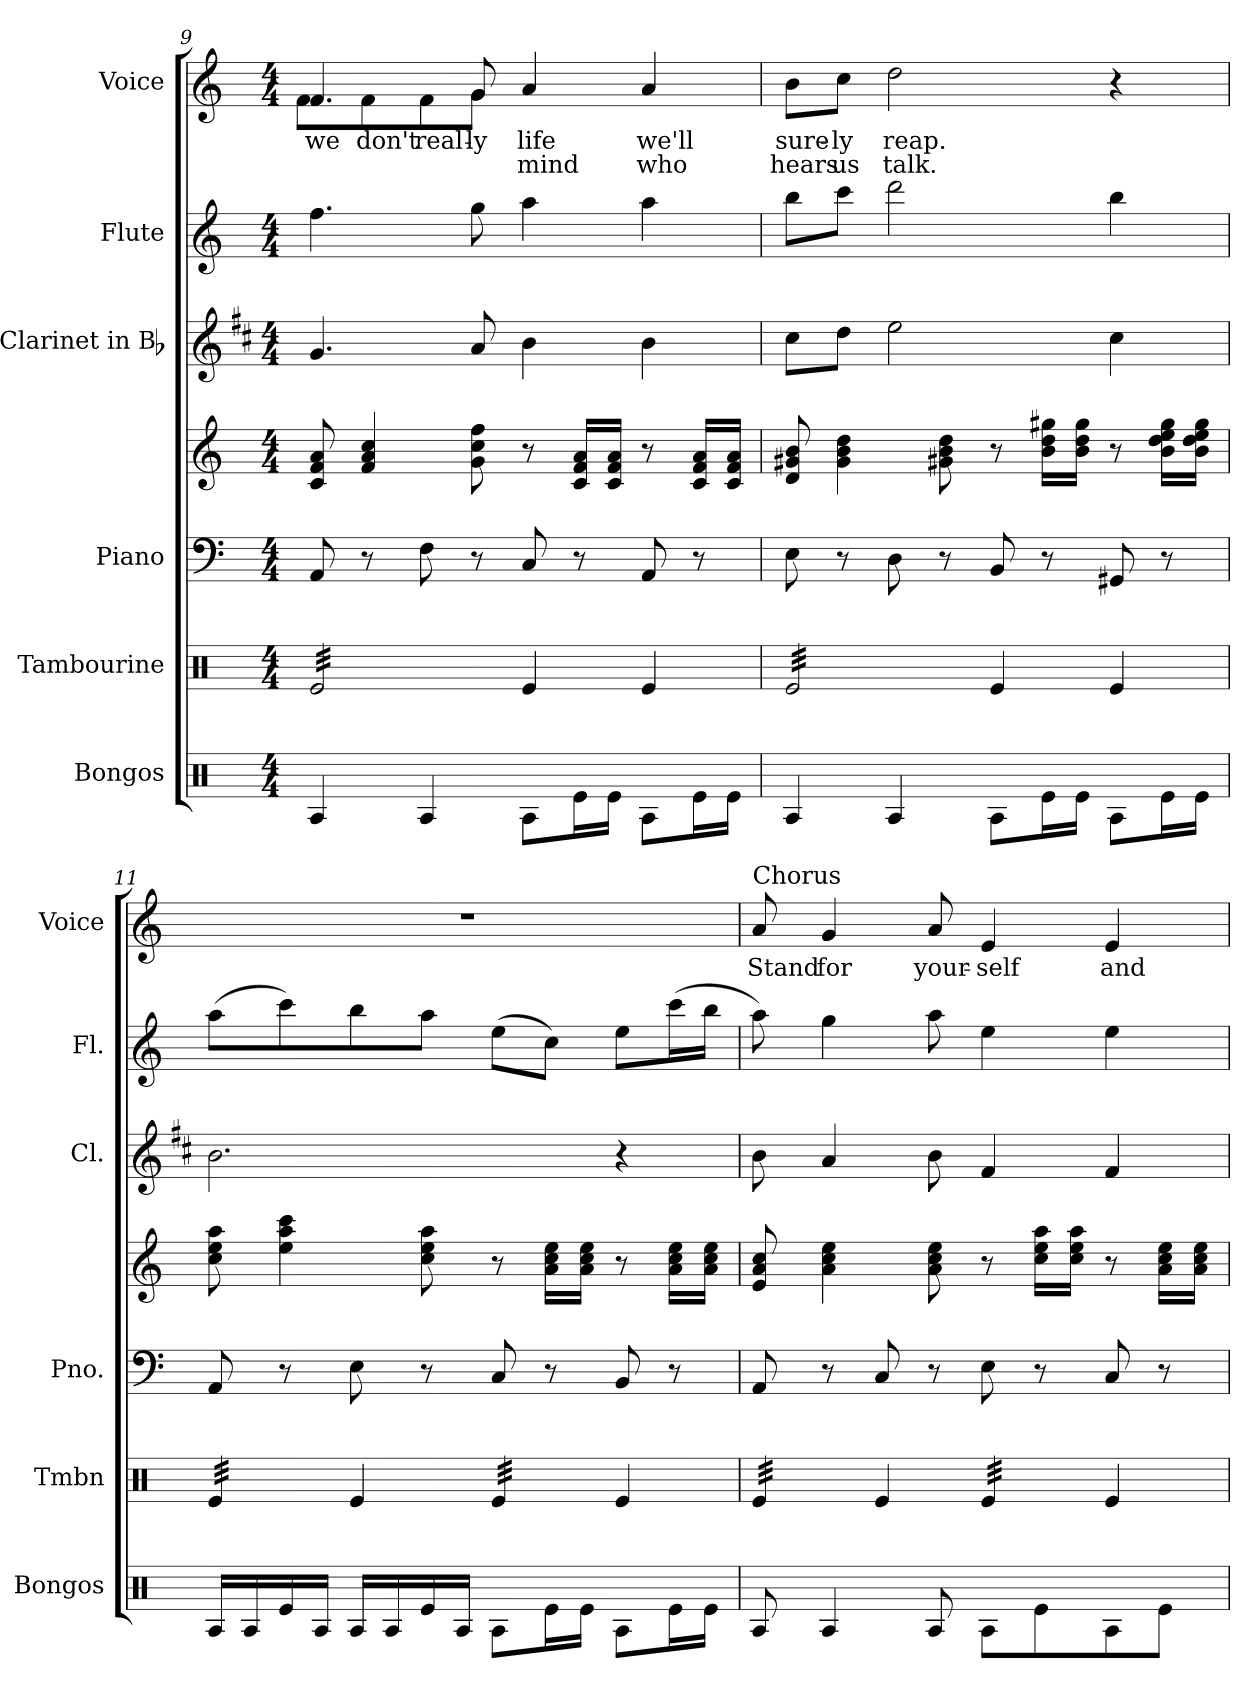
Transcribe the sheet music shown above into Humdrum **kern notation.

**kern	**kern	**kern	**kern	**kern	**kern	**kern	**text	**text
*part6	*part5	*part4	*part4	*part3	*part2	*part1	*part1	*part1
*staff7	*staff6	*staff5	*staff4	*staff3	*staff2	*staff1	*staff1	*staff1
*I"Bongos	*I"Tambourine	*I"Piano	*	*I"Clarinet in Bb	*I"Flute	*I"Voice	*	*
*I'Bongos	*I'Tmbn	*I'Pno.	*	*I'Cl.	*I'Fl.	*I'Voice	*	*
!!LO:PB:g=z
*clefX	*clefX	*clefF4	*clefG2	*clefG2	*clefG2	*clefG2	*	*
*	*	*	*	*ITrd1c2	*	*	*	*
*k[]	*k[]	*k[]	*k[]	*k[]	*k[]	*k[]	*	*
*C:	*C:	*C:	*C:	*C:	*C:	*C:	*	*
*M4/4	*M4/4	*M4/4	*M4/4	*M4/4	*M4/4	*M4/4	*	*
=9	=9	=9	=9	=9	=9	=9	=9	=9
!	!	!	!	!	!	!	!LO:LY:b:color=#000000	!
*	*	*	*	*	*	*^	*	*
!	!	!	!	!	!	!	!	!LO:LY:b:color=#000000	!
*	*tremolo	*	*	*	*	*	*	*	*
4RAi/	32Rei/LLL	8AAi/	8ci/ 8fi 8ai	4.fi/	4.ffi\	4.fi/	8fi\L	we	.
.	32Rei/	.	.	.	.	.	.	.	.
.	32Rei/	.	.	.	.	.	.	.	.
.	32Rei/	.	.	.	.	.	.	.	.
!	!	!	!	!	!	!	!	!LO:LY:b:color=#000000	!
.	32Rei/	8r	4fi/ 4ai 4cci	.	.	.	8fi\	don't	.
.	32Rei/	.	.	.	.	.	.	.	.
.	32Rei/	.	.	.	.	.	.	.	.
.	32Rei/	.	.	.	.	.	.	.	.
!	!	!	!	!	!	!	!	!LO:LY:b:color=#000000	!
4RAi/	32Rei/	8Fi\	.	.	.	.	8fi\	real-	.
.	32Rei/	.	.	.	.	.	.	.	.
.	32Rei/	.	.	.	.	.	.	.	.
.	32Rei/	.	.	.	.	.	.	.	.
!	!	!	!	!	!	!	!	!LO:LY:b:color=#000000	!
!	!	!	!	!	!	!	!	!LO:LY:b:color=#000000	!
.	32Rei/	8r	8gi\ 8cci 8ffi	8gi/	8ggi\	8gi/	8gi\J	-ly	.
.	32Rei/	.	.	.	.	.	.	.	.
.	32Rei/	.	.	.	.	.	.	.	.
.	32Rei/JJJ	.	.	.	.	.	.	.	.
*	*Xtremolo	*	*	*	*	*	*	*	*
!	!	!	!	!	!	!	!	!LO:LY:b:color=#000000	!LO:LY:b:color=#000000
8RAi\L	4Rei/	8Ci/	8r	4ai\	4aai\	4ai/	2ryy	life	mind
16Rei\L	.	8r	16ci/ 16fi 16aiLL	.	.	.	.	.	.
16Rei\JJ	.	.	16ci/ 16fi 16aiJJ	.	.	.	.	.	.
!	!	!	!	!	!	!	!	!LO:LY:b:color=#000000	!LO:LY:b:color=#000000
8RAi\L	4Rei/	8AAi/	8r	4ai\	4aai\	4ai/	.	we'll	who
16Rei\L	.	8r	16ci/ 16fi 16aiLL	.	.	.	.	.	.
16Rei\JJ	.	.	16ci/ 16fi 16aiJJ	.	.	.	.	.	.
*	*	*	*	*	*	*v	*v	*	*
=10	=10	=10	=10	=10	=10	=10	=10	=10
!	!	!	!	!	!	!	!LO:LY:b:color=#000000	!LO:LY:b:color=#000000
*	*tremolo	*	*	*	*	*	*	*
4RAi/	32Rei/LLL	8Ei\	8di/ 8g#Xi 8bi	8bi\L	8bbi\L	8bi\L	sure-	hears
.	32Rei/	.	.	.	.	.	.	.
.	32Rei/	.	.	.	.	.	.	.
.	32Rei/	.	.	.	.	.	.	.
!	!	!	!	!	!	!	!LO:LY:b:color=#000000	!LO:LY:b:color=#000000
.	32Rei/	8r	4g#i\ 4bi 4ddi	8cci\J	8ccci\J	8cci\J	-ly	us
.	32Rei/	.	.	.	.	.	.	.
.	32Rei/	.	.	.	.	.	.	.
.	32Rei/	.	.	.	.	.	.	.
!	!	!	!	!	!	!	!LO:LY:b:color=#000000	!LO:LY:b:color=#000000
4RAi/	32Rei/	8Di\	.	2ddi\	2dddi\	2ddi\	reap.	talk.
.	32Rei/	.	.	.	.	.	.	.
.	32Rei/	.	.	.	.	.	.	.
.	32Rei/	.	.	.	.	.	.	.
.	32Rei/	8r	8g#Xi\ 8bi 8ddi	.	.	.	.	.
.	32Rei/	.	.	.	.	.	.	.
.	32Rei/	.	.	.	.	.	.	.
.	32Rei/JJJ	.	.	.	.	.	.	.
*	*Xtremolo	*	*	*	*	*	*	*
8RAi\L	4Rei/	8BBi/	8r	.	.	.	.	.
16Rei\L	.	8r	16bi\ 16ddi 16gg#XiLL	.	.	.	.	.
16Rei\JJ	.	.	16bi\ 16ddi 16gg#iJJ	.	.	.	.	.
8RAi\L	4Rei/	8GG#Xi/	8r	4bi\	4bbi\	4r	.	.
16Rei\L	.	8r	16bi\ 16ddi 16eei 16gg#iLL	.	.	.	.	.
16Rei\JJ	.	.	16bi\ 16ddi 16eei 16gg#iJJ	.	.	.	.	.
=11	=11	=11	=11	=11	=11	=11	=11	=11
*	*tremolo	*	*	*	*	*	*	*
16RAi/LL	32Rei/LLL	8AAi/	8cci\ 8eei 8aai	2.ai\	(8aai\L	1r	.	.
.	32Rei/	.	.	.	.	.	.	.
16RAi/	32Rei/	.	.	.	.	.	.	.
.	32Rei/	.	.	.	.	.	.	.
16Rei/	32Rei/	8r	4eei\ 4aai 4ccci	.	8ccci\)	.	.	.
.	32Rei/	.	.	.	.	.	.	.
16RAi/JJ	32Rei/	.	.	.	.	.	.	.
.	32Rei/JJJ	.	.	.	.	.	.	.
*	*Xtremolo	*	*	*	*	*	*	*
16RAi/LL	4Rei/	8Ei\	.	.	8bbi\	.	.	.
16RAi/	.	.	.	.	.	.	.	.
16Rei/	.	8r	8cci\ 8eei 8aai	.	8aai\J	.	.	.
16RAi/JJ	.	.	.	.	.	.	.	.
*	*tremolo	*	*	*	*	*	*	*
8RAi\L	32Rei/LLL	8Ci/	8r	.	(8eei\L	.	.	.
.	32Rei/	.	.	.	.	.	.	.
.	32Rei/	.	.	.	.	.	.	.
.	32Rei/	.	.	.	.	.	.	.
16Rei\L	32Rei/	8r	16ai\ 16cci 16eeiLL	.	8cci\J)	.	.	.
.	32Rei/	.	.	.	.	.	.	.
16Rei\JJ	32Rei/	.	16ai\ 16cci 16eeiJJ	.	.	.	.	.
.	32Rei/JJJ	.	.	.	.	.	.	.
*	*Xtremolo	*	*	*	*	*	*	*
8RAi\L	4Rei/	8BBi/	8r	4r	8eei\L	.	.	.
16Rei\L	.	8r	16ai\ 16cci 16eeiLL	.	(16ccci\L	.	.	.
16Rei\JJ	.	.	16ai\ 16cci 16eeiJJ	.	16bbi\JJ	.	.	.
!!LO:LB:g=z
=12	=12	=12	=12	=12	=12	=12	=12	=12
!	!	!	!	!	!	!LO:TX:a:t=Chorus	!	!
!	!	!	!	!	!	!	!LO:LY:b:color=#000000	!
*	*tremolo	*	*	*	*	*	*	*
8RAi/	32Rei/LLL	8AAi/	8ei/ 8ai 8cci	8ai\	8aai\)	8ai/	Stand	.
.	32Rei/	.	.	.	.	.	.	.
.	32Rei/	.	.	.	.	.	.	.
.	32Rei/	.	.	.	.	.	.	.
!	!	!	!	!	!	!	!LO:LY:b:color=#000000	!
4RAi/	32Rei/	8r	4ai\ 4cci 4eei	4gi/	4ggi\	4gi/	for	.
.	32Rei/	.	.	.	.	.	.	.
.	32Rei/	.	.	.	.	.	.	.
.	32Rei/JJJ	.	.	.	.	.	.	.
*	*Xtremolo	*	*	*	*	*	*	*
.	4Rei/	8Ci/	.	.	.	.	.	.
!	!	!	!	!	!	!	!LO:LY:b:color=#000000	!
8RAi/	.	8r	8ai\ 8cci 8eei	8ai\	8aai\	8ai/	your-	.
!	!	!	!	!	!	!	!LO:LY:b:color=#000000	!
*	*tremolo	*	*	*	*	*	*	*
8RAi\L	32Rei/LLL	8Ei\	8r	4ei/	4eei\	4ei/	-self	.
.	32Rei/	.	.	.	.	.	.	.
.	32Rei/	.	.	.	.	.	.	.
.	32Rei/	.	.	.	.	.	.	.
8Rei\	32Rei/	8r	16cci\ 16eei 16aaiLL	.	.	.	.	.
.	32Rei/	.	.	.	.	.	.	.
.	32Rei/	.	16cci\ 16eei 16aaiJJ	.	.	.	.	.
.	32Rei/JJJ	.	.	.	.	.	.	.
*	*Xtremolo	*	*	*	*	*	*	*
!	!	!	!	!	!	!	!LO:LY:b:color=#000000	!
8RAi\	4Rei/	8Ci/	8r	4ei/	4eei\	4ei/	and	.
8Rei\J	.	8r	16ai\ 16cci 16eeiLL	.	.	.	.	.
.	.	.	16ai\ 16cci 16eeiJJ	.	.	.	.	.
=	=	=	=	=	=	=	=	=
*-	*-	*-	*-	*-	*-	*-	*-	*-
